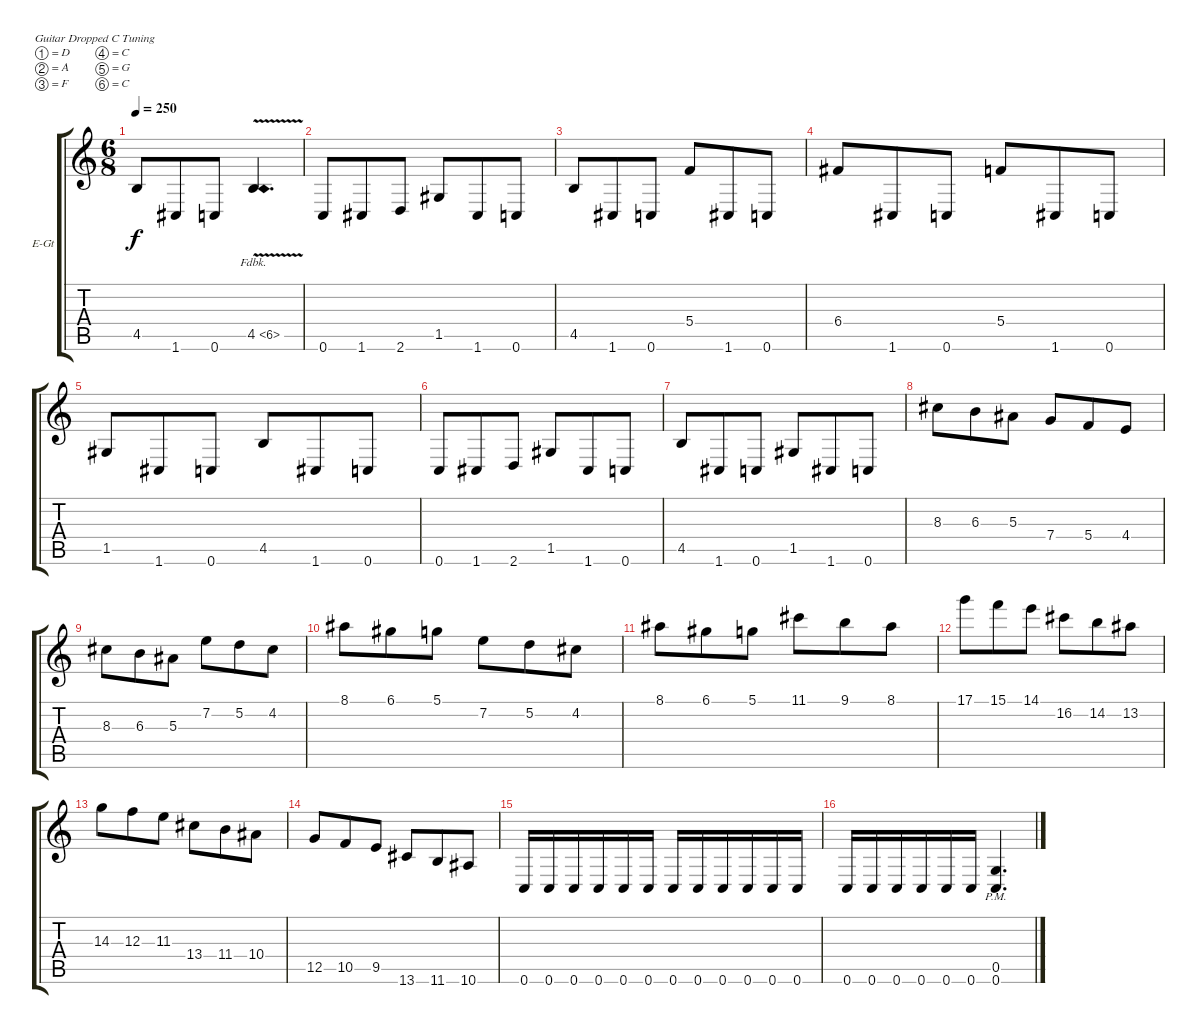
\defaultSystemsLayout 4
\bracketExtendMode groupsimilarinstruments
\firstSystemTrackNameOrientation horizontal
\otherSystemsTrackNameOrientation horizontal
\track ("Chris Valenzuela " "E-Gt") {instrument distortionguitar}
\staff {score tabs}
\tuning (D4 A3 F3 C3 G2 C2)
\ts (6 8)
\tempo 250
\clef g2
\ks c
4.5.8{dy f} 1.6.8 0.6.8 4.5{fh 2 v}.4{d} |
0.6.8 1.6.8 2.6.8 1.5.8 1.6.8 0.6.8 |
4.5.8 1.6.8 0.6.8 5.4.8 1.6.8 0.6.8 |
6.4.8 1.6.8 0.6.8 5.4.8 1.6.8 0.6.8 |
1.5.8 1.6.8 0.6.8 4.5.8 1.6.8 0.6.8 |
0.6.8 1.6.8 2.6.8 1.5.8 1.6.8 0.6.8 |
4.5.8 1.6.8 0.6.8 1.5.8 1.6.8 0.6.8 |
8.3.8 6.3.8 5.3.8 7.4.8 5.4.8 4.4.8 |
8.3.8 6.3.8 5.3.8 7.2.8 5.2.8 4.2.8 |
8.1.8 6.1.8 5.1.8 7.2.8 5.2.8 4.2.8 |
8.1.8 6.1.8 5.1.8 11.1.8 9.1.8 8.1.8 |
17.1.8 15.1.8 14.1.8 16.2.8 14.2.8 13.2.8 |
14.3.8 12.3.8 11.3.8 13.4.8 11.4.8 10.4.8 |
12.5.8 10.5.8 9.5.8 13.6.8 11.6.8 10.6.8 |
0.6.16 0.6.16 0.6.16 0.6.16 0.6.16 0.6.16 0.6.16 0.6.16 0.6.16 0.6.16 0.6.16 0.6.16 |
0.6.16 0.6.16 0.6.16 0.6.16 0.6.16 0.6.16 (0.6{pm} 0.5{pm}).4{d}
